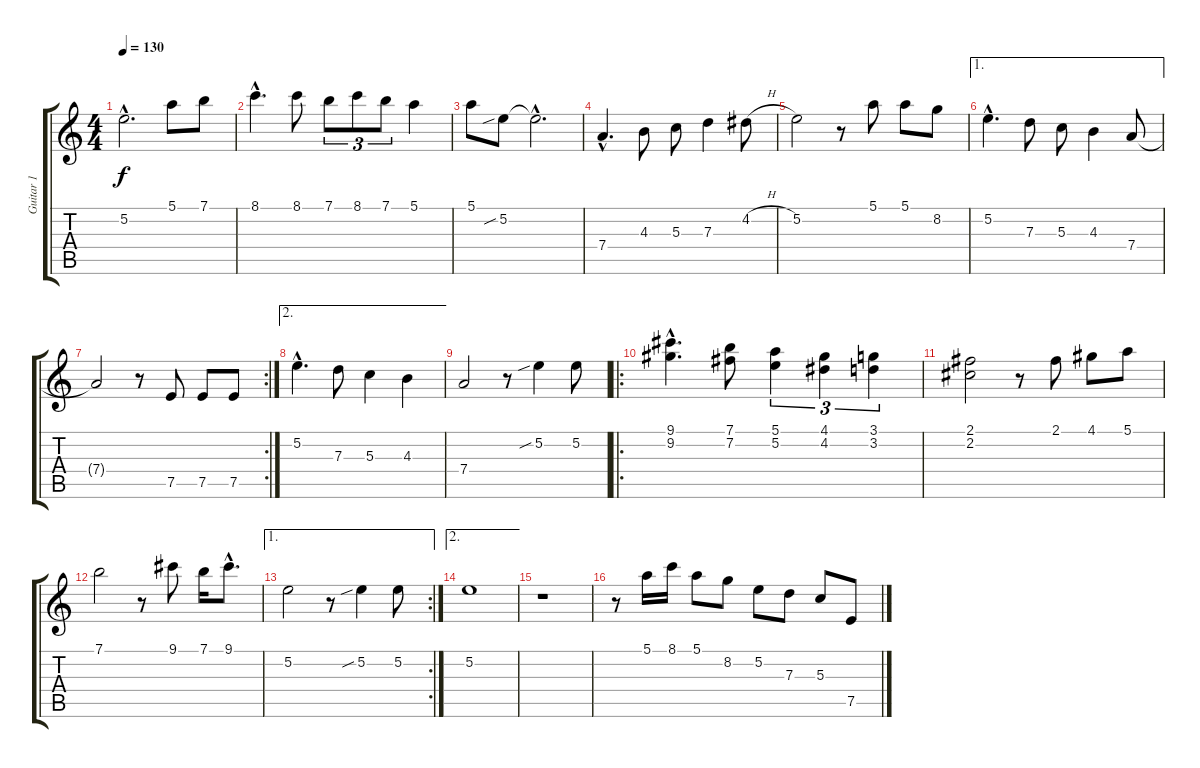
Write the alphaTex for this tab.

\track ("Guitar 1" "Guitar 1") {instrument overdrivenguitar}
\staff {score tabs}
\tuning (E4 B3 G3 D3 A2 E2) {hide}
\ts (4 4)
\tempo 130
\clef g2
\ks c
5.2{hac}.2{d dy f} 5.1.8 7.1.8 |
8.1{hac}.4{d} 8.1.8 7.1.8{tu (3 2)} 8.1.8{tu (3 2)} 7.1.8{tu (3 2)} 5.1.4 |
5.1.8 5.2{sib}.8 5.2{hac t}.2{d} |
7.4{hac}.4{d} 4.3.8 5.3.8 7.3.4 4.2{h}.8 |
5.2.2 r.8 5.1.8 5.1.8 8.2.8 |
\ae 1
5.2{hac}.4{d} 7.3.8 5.3.8 4.3.4 7.4.8 |
\rc 2
7.4{t}.2 r.8 7.5.8 7.5.8 7.5.8 |
\ae 2
5.2{hac}.4{d} 7.3.8 5.3.4 4.3.4 |
7.4.2 r.8 5.2{sib}.4 5.2.8 |
\ro
(9.1{hac} 9.2{hac}).4{d} (7.1 7.2).8 (5.1 5.2).4{tu (3 2)} (4.1 4.2).4{tu (3 2)} (3.1 3.2).4{tu (3 2)} |
(2.1 2.2).2 r.8 2.1.8 4.1.8 5.1.8 |
7.1.2 r.8 9.1.8 7.1.16 9.1{hac}.8{d} |
\ae 1
\rc 2
5.2.2 r.8 5.2{sib}.4 5.2.8 |
\ae 2
5.2.1 |
r.1 |
r.8 5.1.16 8.1.16 5.1.8 8.2.8 5.2.8 7.3.8 5.3.8 7.5.8
